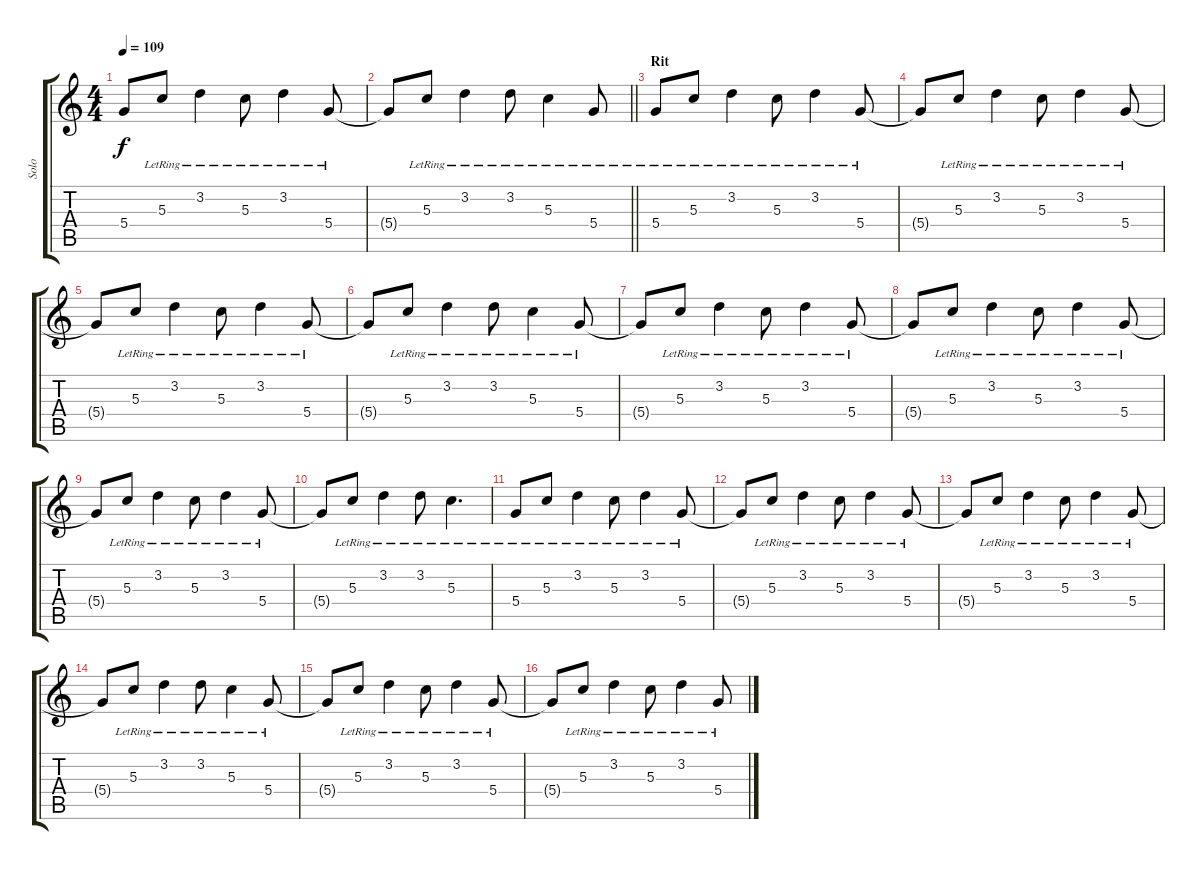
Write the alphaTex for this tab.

\track ("Solo" "Solo") {instrument electricguitarclean}
\staff {score tabs}
\tuning (E4 B3 G3 D3 A2 E2) {hide}
\ts (4 4)
\tempo 109
\clef g2
\ks c
5.4{t}.8{dy f} 5.3{lr}.8 3.2{lr}.4 5.3{lr}.8 3.2{lr}.4 5.4{lr}.8 |
\barLineRight lightlight
5.4{t}.8 5.3{lr}.8 3.2{lr}.4 3.2{lr}.8 5.3{lr}.4 5.4{lr}.8 |
\section ("" "Rit")
5.4{lr}.8 5.3{lr}.8 3.2{lr}.4 5.3{lr}.8 3.2{lr}.4 5.4{lr}.8 |
5.4{t}.8 5.3{lr}.8 3.2{lr}.4 5.3{lr}.8 3.2{lr}.4 5.4{lr}.8 |
5.4{t}.8 5.3{lr}.8 3.2{lr}.4 5.3{lr}.8 3.2{lr}.4 5.4{lr}.8 |
5.4{t}.8 5.3{lr}.8 3.2{lr}.4 3.2{lr}.8 5.3{lr}.4 5.4{lr}.8 |
5.4{t}.8 5.3{lr}.8 3.2{lr}.4 5.3{lr}.8 3.2{lr}.4 5.4{lr}.8 |
5.4{t}.8 5.3{lr}.8 3.2{lr}.4 5.3{lr}.8 3.2{lr}.4 5.4{lr}.8 |
5.4{t}.8 5.3{lr}.8 3.2{lr}.4 5.3{lr}.8 3.2{lr}.4 5.4{lr}.8 |
5.4{t}.8 5.3{lr}.8 3.2{lr}.4 3.2{lr}.8 5.3{lr}.4{d} |
5.4{lr}.8 5.3{lr}.8 3.2{lr}.4 5.3{lr}.8 3.2{lr}.4 5.4{lr}.8 |
5.4{t}.8 5.3{lr}.8 3.2{lr}.4 5.3{lr}.8 3.2{lr}.4 5.4{lr}.8 |
5.4{t}.8 5.3{lr}.8 3.2{lr}.4 5.3{lr}.8 3.2{lr}.4 5.4{lr}.8 |
5.4{t}.8 5.3{lr}.8 3.2{lr}.4 3.2{lr}.8 5.3{lr}.4 5.4{lr}.8 |
5.4{t}.8 5.3{lr}.8 3.2{lr}.4 5.3{lr}.8 3.2{lr}.4 5.4{lr}.8 |
5.4{t}.8 5.3{lr}.8 3.2{lr}.4 5.3{lr}.8 3.2{lr}.4 5.4{lr}.8
